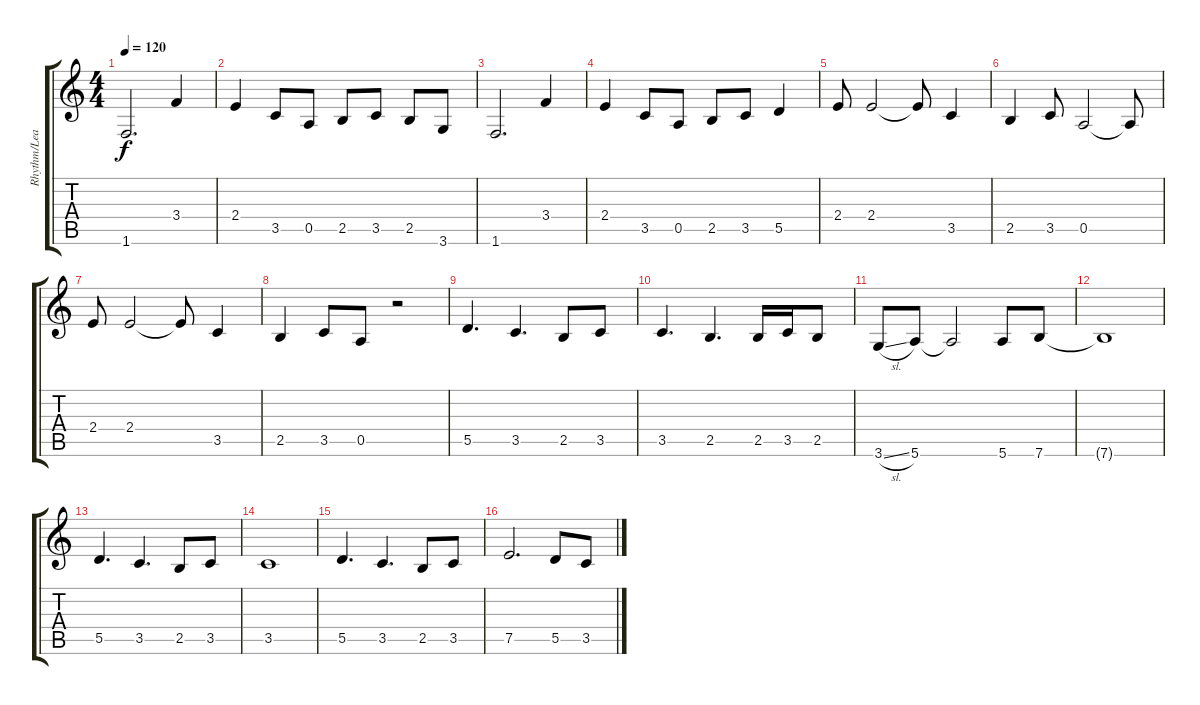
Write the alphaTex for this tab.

\track ("Rhythm/Lead" "Rhythm/Lea") {instrument distortionguitar}
\staff {score tabs}
\tuning (E4 B3 G3 D3 A2 E2) {hide}
\ts (4 4)
\tempo 120
\clef g2
\ks c
1.6.2{d dy f} 3.4.4 |
2.4.4 3.5.8 0.5.8 2.5.8 3.5.8 2.5.8 3.6.8 |
1.6.2{d} 3.4.4 |
2.4.4 3.5.8 0.5.8 2.5.8 3.5.8 5.5.4 |
2.4.8 2.4.2 2.4{t}.8 3.5.4 |
2.5.4 3.5.8 0.5.2 0.5{t}.8 |
2.4.8 2.4.2 2.4{t}.8 3.5.4 |
2.5.4 3.5.8 0.5.8 r.2 |
5.5.4{d} 3.5.4{d} 2.5.8 3.5.8 |
3.5.4{d} 2.5.4{d} 2.5.16 3.5.16 2.5.8 |
3.6{sl}.8 5.6.8 5.6{t}.2 5.6.8 7.6.8 |
7.6{t}.1 |
5.5.4{d} 3.5.4{d} 2.5.8 3.5.8 |
3.5.1 |
5.5.4{d} 3.5.4{d} 2.5.8 3.5.8 |
7.5.2{d} 5.5.8 3.5.8
